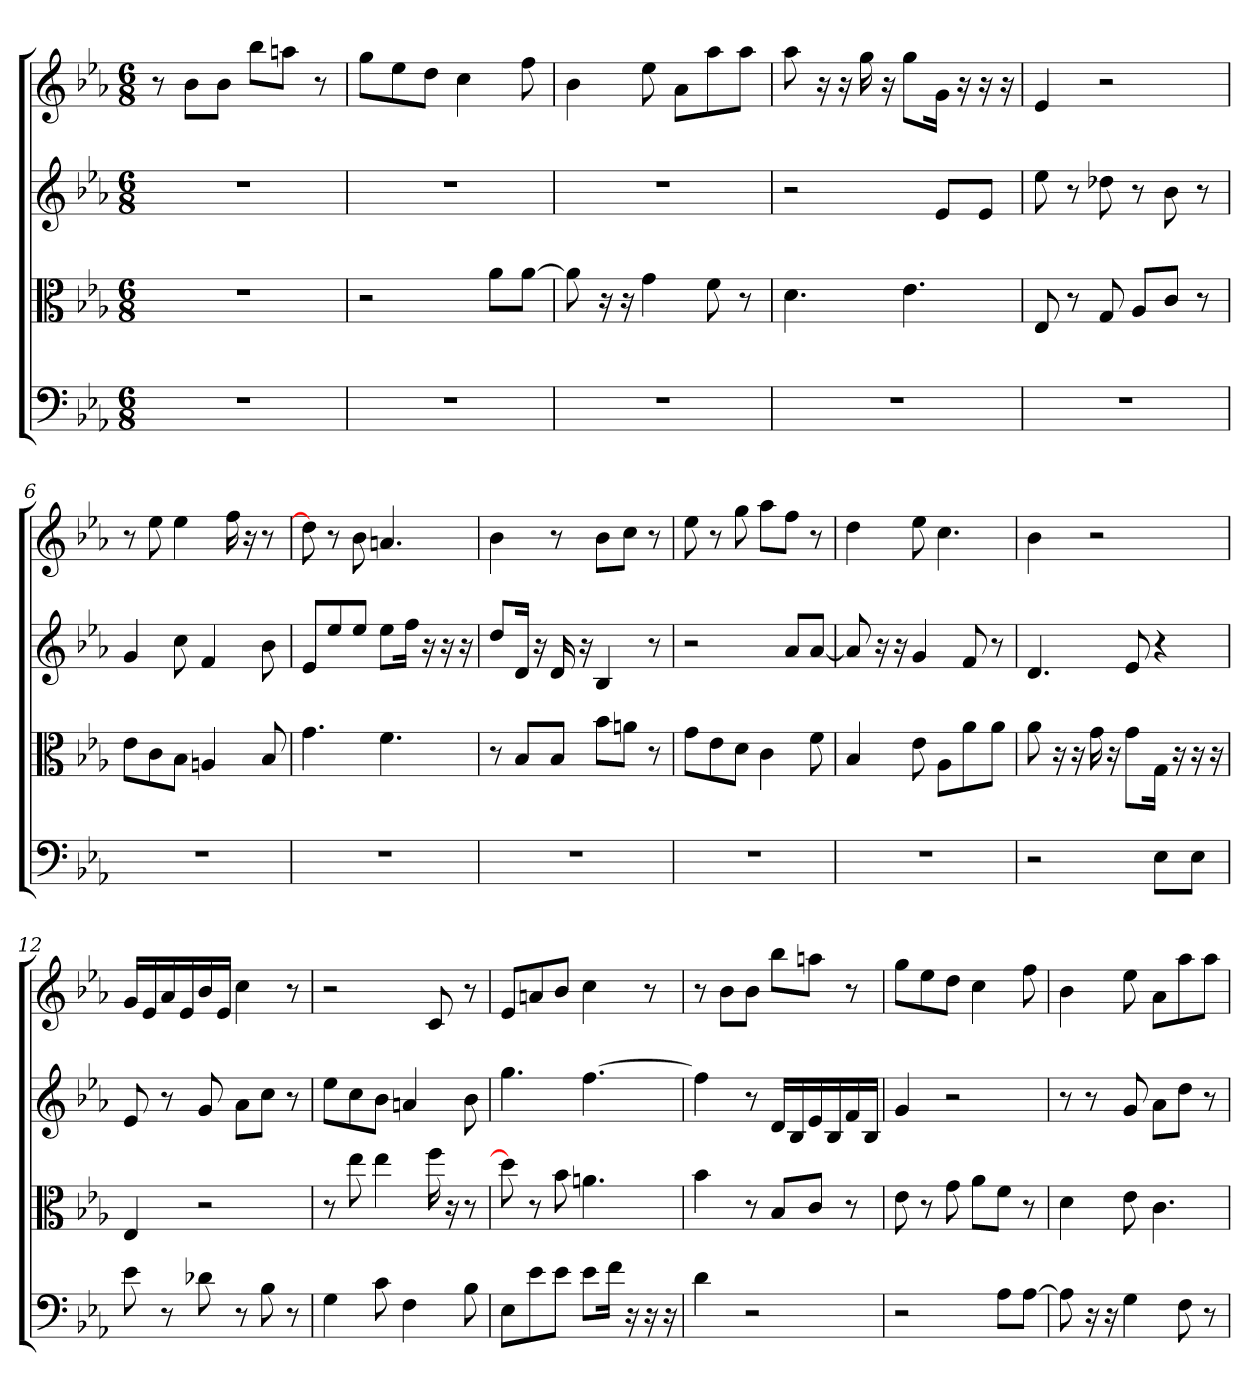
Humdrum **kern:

**kern	**kern	**kern	**kern
*part4	*part3	*part2	*part1
*staff4	*staff3	*staff2	*staff1
*clefF4	*clefC3	*clefG2	*clefG2
*k[b-e-a-]	*k[b-e-a-]	*k[b-e-a-]	*k[b-e-a-]
*E-:	*E-:	*E-:	*E-:
*M6/8	*M6/8	*M6/8	*M6/8
=	=	=	=
2.r	2.r	2.r	8r
.	.	.	8b-\L
.	.	.	8b-\J
.	.	.	8bb-\L
.	.	.	8aan\J
.	.	.	8r
=2	=2	=2	=2
2.r	2r	2.r	8gg\L
.	.	.	8ee-\
.	.	.	8dd\J
.	.	.	4cc
.	8a-\L	.	.
.	[8a-\J	.	8ff
=3	=3	=3	=3
2.r	8a-]	2.r	4b-
.	16r	.	.
.	16r	.	.
.	4g	.	8ee-
.	.	.	8a-\L
.	8f	.	8aa-\
.	8r	.	8aa-\J
=4	=4	=4	=4
2.r	4.d	2r	8aa-
.	.	.	16r
.	.	.	16r
.	.	.	16gg
.	.	.	16r
.	4.e-	.	8gg\L
.	.	8e-/L	16g\Jk
.	.	.	16r
.	.	8e-/J	16r
.	.	.	16r
=5	=5	=5	=5
2.r	8E-	8ee-	4e-
.	8r	8r	.
.	8G	8dd-X	2r
.	8A-/L	8r	.
.	8c/J	8b-	.
.	8r	8r	.
=6	=6	=6	=6
2.r	8e-\L	4g	8r
.	8c\	.	8ee-
.	8B-\J	8cc	4ee-
.	4An	4f	.
.	.	.	16ff
.	.	.	16r
.	8B-	8b-	8r
=7	=7	=7	=7
2.r	4.g	8e-/L	8dd]
.	.	8ee-/	8r
.	.	8ee-/J	8b-
.	4.f	8ee-\L	4.an
.	.	16ff\Jk	.
.	.	16r	.
.	.	16r	.
.	.	16r	.
=8	=8	=8	=8
2.r	8r	8dd/L	4b-
.	8B-/L	16d/Jk	.
.	.	16r	.
.	8B-/J	16d	8r
.	.	16r	.
.	8b-\L	4B-	8b-\L
.	8an\J	.	8cc\J
.	8r	8r	8r
=9	=9	=9	=9
2.r	8g\L	2r	8ee-
.	8e-\	.	8r
.	8d\J	.	8gg
.	4c	.	8aa-\L
.	.	8a-/L	8ff\J
.	8f	[8a-/J	8r
=10	=10	=10	=10
2.r	4B-	8a-]	4dd
.	.	16r	.
.	.	16r	.
.	8e-	4g	8ee-
.	8A-\L	.	4.cc
.	8a-\	8f	.
.	8a-\J	8r	.
=11	=11	=11	=11
2r	8a-	4.d	4b-
.	16r	.	.
.	16r	.	.
.	16g	.	2r
.	16r	.	.
.	8g\L	8e-	.
8E-\L	16G\Jk	4r	.
.	16r	.	.
8E-\J	16r	.	.
.	16r	.	.
=12	=12	=12	=12
8e-	4E-	8e-	16g/LL
.	.	.	16e-/
8r	.	8r	16a-/
.	.	.	16e-/
8d-X	2r	8g	16b-/
.	.	.	16e-/JJ
8r	.	8a-\L	4cc
8B-	.	8cc\J	.
8r	.	8r	8r
=13	=13	=13	=13
4G	8r	8ee-\L	2r
.	8ee-	8cc\	.
8c	4ee-	8b-\J	.
4F	.	4an	.
.	16ff	.	8c
.	16r	.	.
8B-	8r	8b-	8r
=14	=14	=14	=14
8E-\L	8dd]	4.gg	8e-/L
8e-\	8r	.	8an/
8e-\J	8b-	.	8b-/J
8e-\L	4.an	[4.ff	4cc
16f\Jk	.	.	.
16r	.	.	.
16r	.	.	8r
16r	.	.	.
=15	=15	=15	=15
4d	4b-	4ff]	8r
.	.	.	8b-\L
2r	8r	8r	8b-\J
.	8B-/L	16d/LL	8bb-\L
.	.	16B-/	.
.	8c/J	16e-/	8aan\J
.	.	16B-/	.
.	8r	16f/	8r
.	.	16B-/JJ	.
=16	=16	=16	=16
2r	8e-	4g	8gg\L
.	8r	.	8ee-\
.	8g	2r	8dd\J
.	8a-\L	.	4cc
8A-\L	8f\J	.	.
[8A-\J	8r	.	8ff
=17	=17	=17	=17
8A-]	4d	8r	4b-
16r	.	8r	.
16r	.	.	.
4G	8e-	8g	8ee-
.	4.c	8a-\L	8a-\L
8F	.	8dd\J	8aa-\
8r	.	8r	8aa-\J
=	=	=	=
*-	*-	*-	*-
